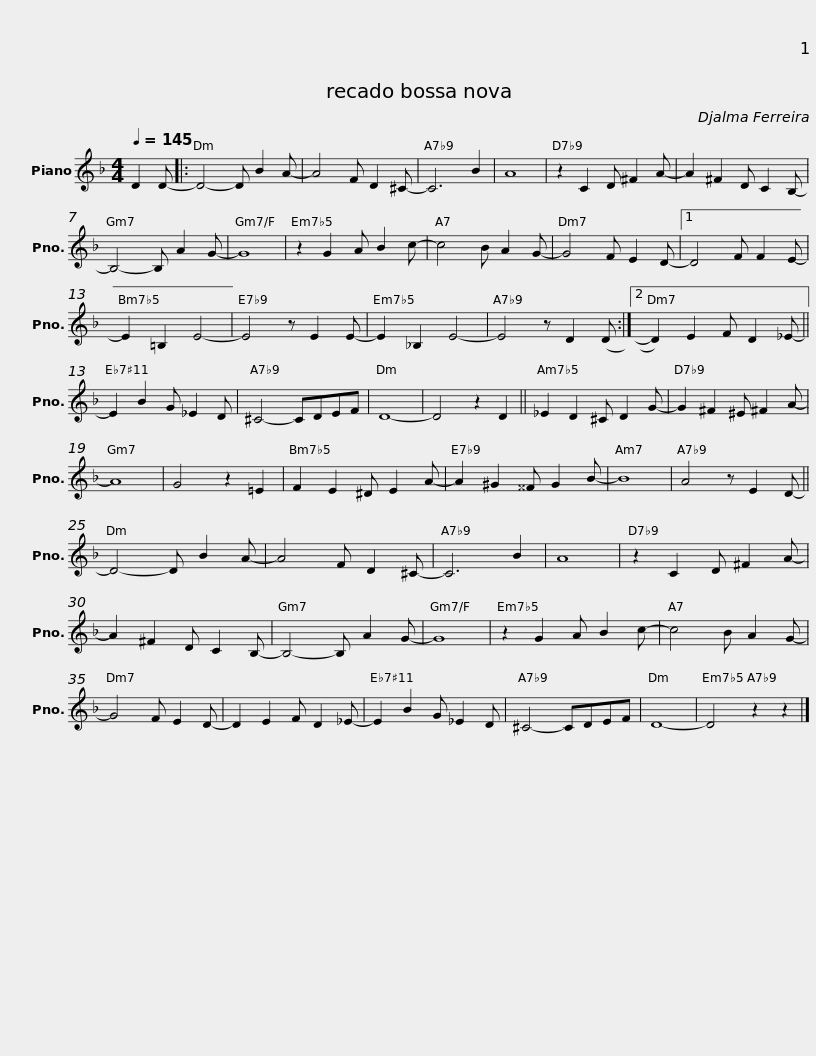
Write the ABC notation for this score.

X:1
L:1/8
Q:1/4=145
M:4/4
I:linebreak $
K:F
V:1 treble
V:1
 D2 D- |: D4- D B2 A- | A4 F D2 ^C- | C6 B2 | A8 |$ %5
 z2 C2 D ^F2 A- | A2 ^F2 D C2 B,- | B,4- B, A2 G- | G8 |$ z2 G2 A B2 c- | %10
 c4 B A2 G- | G4 F E2 D- |1 D4 F F2 E- |$ E2 =B,2 E4- | E4 z E2 E- | %15
 E2 !courtesy!_B,2 E4- | E4 z D2 (D :|2$ D2) E2 F D2 _E- || E2 B2 G _E2 D | ^C4- CDEF | %20
 D8- | D4 z2 D2 ||$ _E2 D2 ^C D2 G- | G2 ^F2 ^E ^F2 A- | A8 | %25
 G4 z2 !courtesy!=E2 |$ F2 E2 ^D E2 A- | A2 ^G2 ^^F G2 B- | B8 | A4 z E2 D- ||$ %30
 D4- D B2 A- | A4 F D2 ^C- | C6 B2 | A8 |$ z2 C2 D ^F2 A- | %35
 A2 ^F2 D C2 B,- | B,4- B, A2 G- | G8 |$ z2 G2 A B2 c- | c4 B A2 G- | %40
 G4 F E2 D- | D2 E2 F D2 _E- |$ E2 B2 G _E2 D | ^C4- CDEF | D8- | %45
 D4 z2 z2 |] %46
